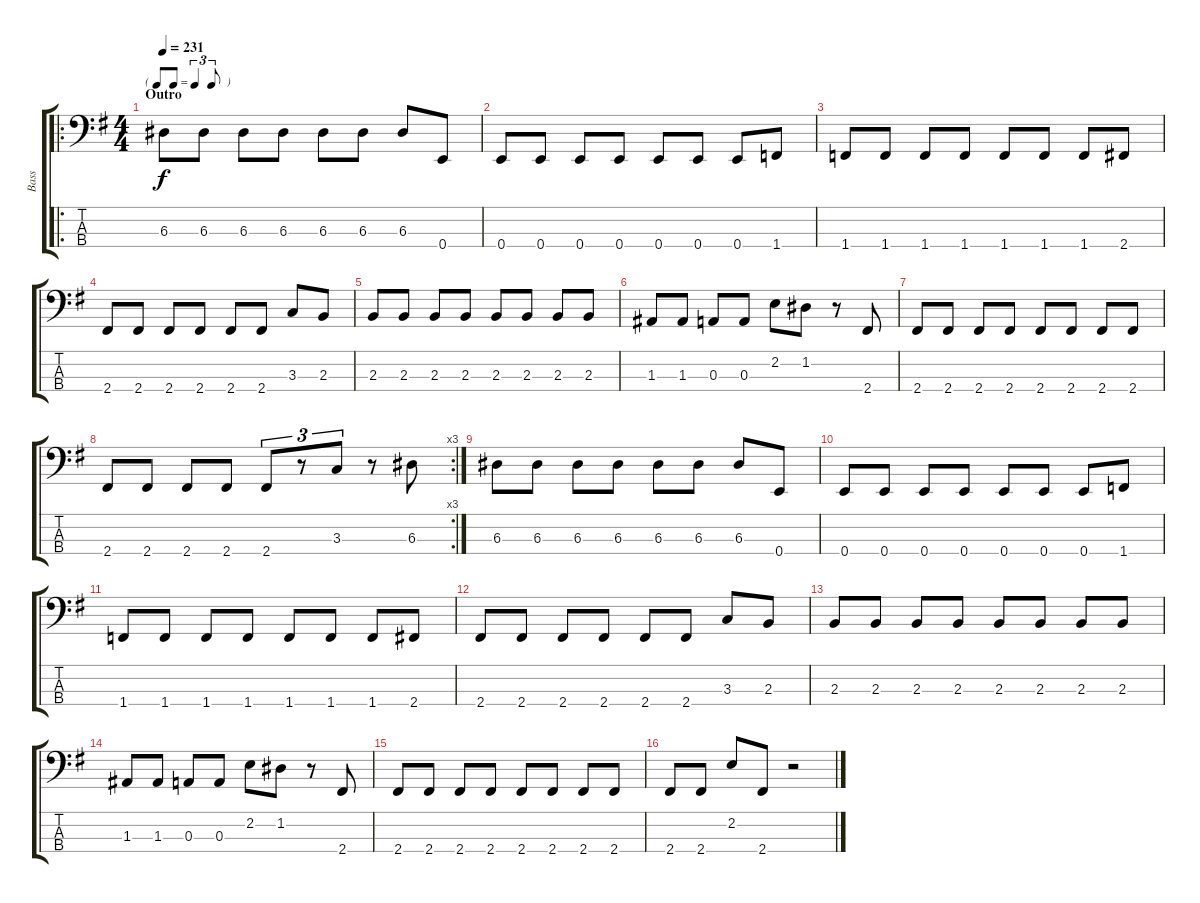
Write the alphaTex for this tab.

\track ("Bass" "Bass") {instrument electricbasspick}
\staff {score tabs}
\tuning (G2 D2 A1 E1) {hide}
\ro
\ts (4 4)
\tf triplet8th
\section ("" "Outro")
\tempo 231
\clef f4
\ks eminor
6.3.8{dy f} 6.3.8 6.3.8 6.3.8 6.3.8 6.3.8 6.3.8 0.4.8 |
0.4.8 0.4.8 0.4.8 0.4.8 0.4.8 0.4.8 0.4.8 1.4.8 |
1.4.8 1.4.8 1.4.8 1.4.8 1.4.8 1.4.8 1.4.8 2.4.8 |
2.4.8 2.4.8 2.4.8 2.4.8 2.4.8 2.4.8 3.3.8 2.3.8 |
2.3.8 2.3.8 2.3.8 2.3.8 2.3.8 2.3.8 2.3.8 2.3.8 |
1.3.8 1.3.8 0.3.8 0.3.8 2.2.8 1.2.8 r.8 2.4.8 |
2.4.8 2.4.8 2.4.8 2.4.8 2.4.8 2.4.8 2.4.8 2.4.8 |
\rc 3
2.4.8 2.4.8 2.4.8 2.4.8 2.4.8{tu (3 2)} r.8{tu (3 2)} 3.3.8{tu (3 2)} r.8 6.3.8 |
6.3.8 6.3.8 6.3.8 6.3.8 6.3.8 6.3.8 6.3.8 0.4.8 |
0.4.8 0.4.8 0.4.8 0.4.8 0.4.8 0.4.8 0.4.8 1.4.8 |
1.4.8 1.4.8 1.4.8 1.4.8 1.4.8 1.4.8 1.4.8 2.4.8 |
2.4.8 2.4.8 2.4.8 2.4.8 2.4.8 2.4.8 3.3.8 2.3.8 |
2.3.8 2.3.8 2.3.8 2.3.8 2.3.8 2.3.8 2.3.8 2.3.8 |
1.3.8 1.3.8 0.3.8 0.3.8 2.2.8 1.2.8 r.8 2.4.8 |
2.4.8 2.4.8 2.4.8 2.4.8 2.4.8 2.4.8 2.4.8 2.4.8 |
2.4.8 2.4.8 2.2.8 2.4.8 r.2
